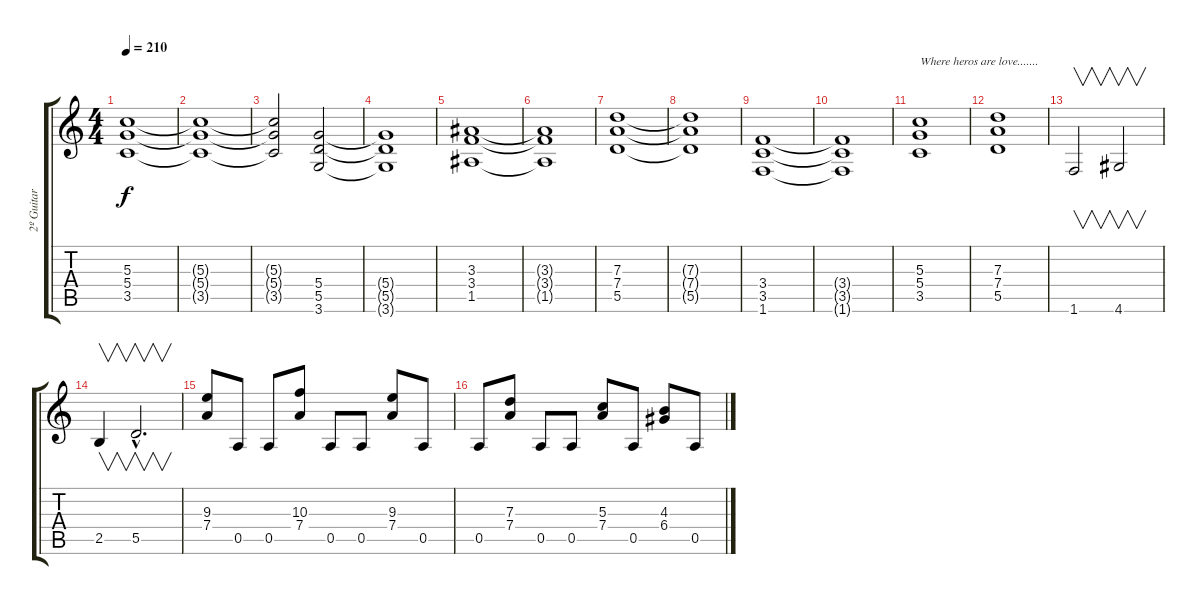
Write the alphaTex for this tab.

\track ("2º Guitar" "2º Guitar") {instrument overdrivenguitar}
\staff {score tabs}
\tuning (E4 B3 G3 D3 A2 E2) {hide}
\ts (4 4)
\tempo 210
\clef g2
\ks c
(5.3 5.4 3.5).1{dy f} |
(5.3{t} 5.4{t} 3.5{t}).1 |
(5.3{t} 5.4{t} 3.5{t}).2 (5.4 5.5 3.6).2 |
(5.4{t} 5.5{t} 3.6{t}).1 |
(3.3 3.4 1.5).1 |
(3.3{t} 3.4{t} 1.5{t}).1 |
(7.3 7.4 5.5).1 |
(7.3{t} 7.4{t} 5.5{t}).1 |
(3.4 3.5 1.6).1 |
(3.4{t} 3.5{t} 1.6{t}).1 |
(5.3 5.4 3.5).1{txt "Where heros are love......."} |
(7.3 7.4 5.5).1 |
1.6.2{v} 4.6.2{v} |
2.5.4{v} 5.5{hac}.2{v d} |
(9.3 7.4).8 0.5.8 0.5.8 (10.3 7.4).8 0.5.8 0.5.8 (9.3 7.4).8 0.5.8 |
0.5.8 (7.3 7.4).8 0.5.8 0.5.8 (5.3 7.4).8 0.5.8 (4.3 6.4).8 0.5.8
